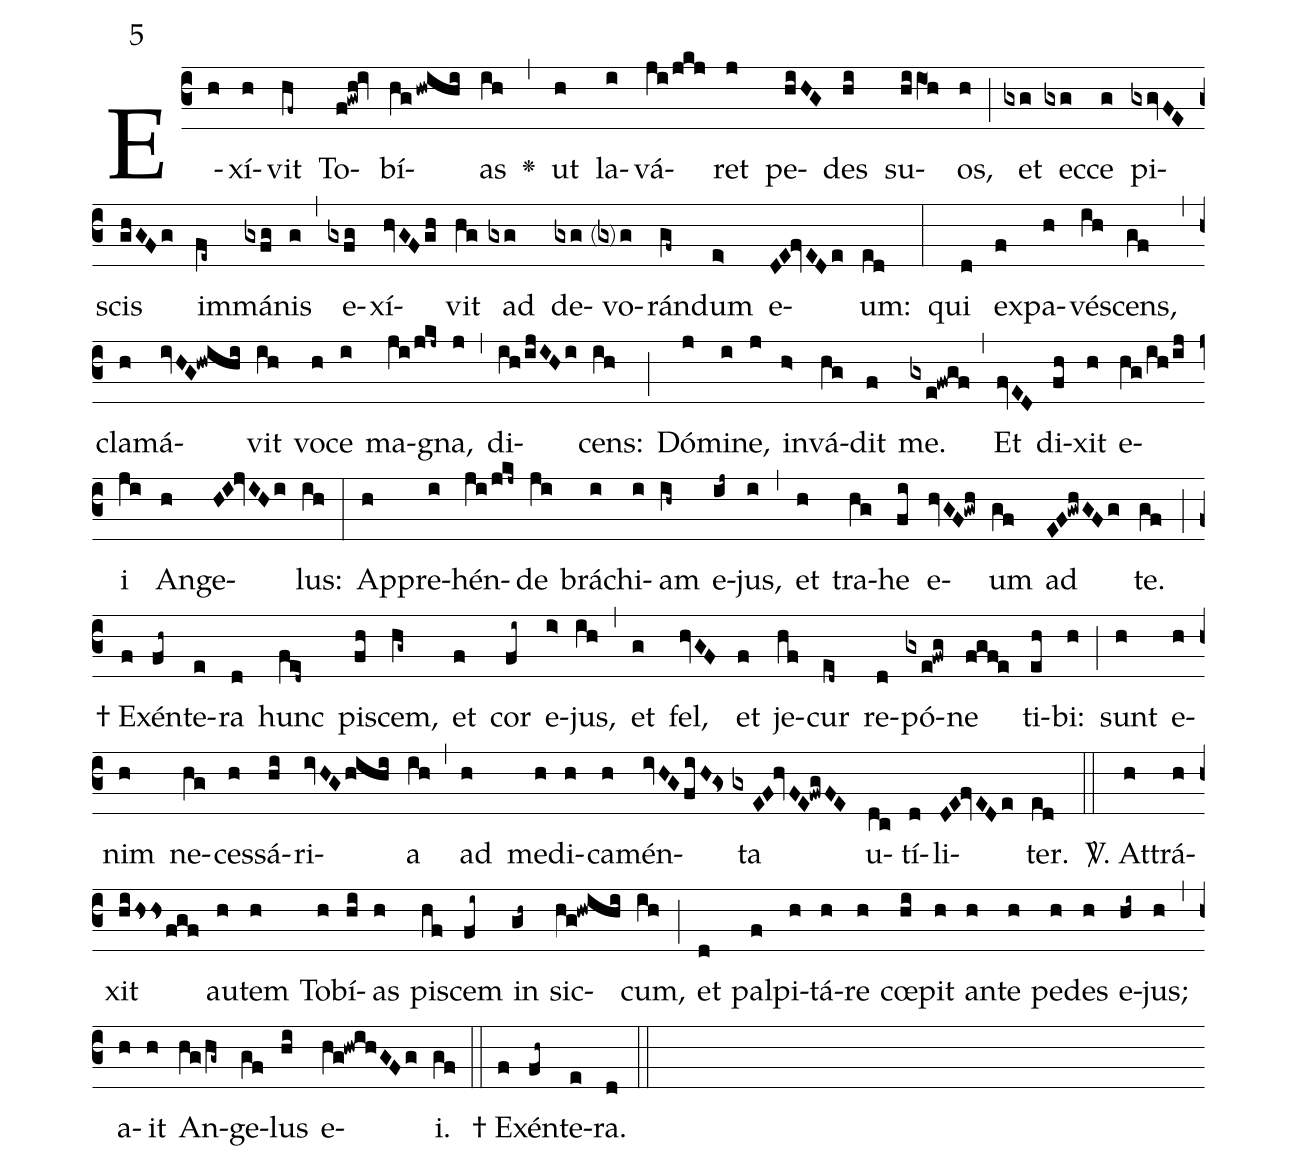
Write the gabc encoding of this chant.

mode:5;
%%
(c3)E(h)xí(h)vit(hf~) To(f!gwh!iv)bí(hg/hwihi)as(ih) <v>\greheightstar</v>(,) ut(h) la(i)vá(ji/jkj)ret(j) pe(hiHG)des(hi) su(hiiO1h)os,(h) (;) et(gxg) ec(gxg)ce(g) pi(gxgvFE)scis(ghGFg) im(fe~)má(gxfg)nis(g) (,) e(gxfg)xí(hvGFgh)vit(hg) ad(gxg) de(gxg)vo(gx?g)rán(gf~)dum(e>) e(DE!fvEDe)um:(ed) (:) qui(d) ex(f)pa(h)vé(ih)scens,(gf) (,) cla(h)má(ivHG!hwihi)vit(ih) vo(h)ce(i) ma(ji/jkj~)gna,(j) (,) di(ih/ijIHi)cens:(ih) (;) Dó(j)mi(i)ne,(j) in(h>)vá(hg)dit(f) me.(gxe!fwgf) (,) Et(fvED) di(fh)xit(h) e(hg/ih/ij)i(ji) An(h)ge(HI!jvIHi)lus:(ih) (:) Ap(h)pre(i)hén(ji/jkj~)de(ji) brá(i)chi(i)am(ih~) e(ij~)jus,(i) (,) et(h) tra(hg)he(fi) e(hvGF!gwh)um(gf) ad(EF!gwhGFg) te.(gf) (;) † E(f)xén(fh~)te(e)ra(d) hunc(fV@ed~) pi(fh)scem,(hg~) et(f) cor(fi~) e(i>)jus,(ih) (,) et(g) fel,(hvGF) et(f) je(hf)cur(ed~) re(d)pó(gxe!fwg)ne(fgf!e) ti(eh)bi:(h) (;) sunt(h) e(h)nim(h) ne(hg)ces(h)sá(hi)ri(ivHGhihi)a(ih) (,) ad(h) me(h)di(h)ca(h)mén(ivHGfiH!gs~)ta(gxEF!hvFE!fwgFE) u(dc)tí(d)li(DE!fvEDe)ter.(ed)
(::) <sp>V/</sp>. At(h)trá(h)xit(hihss/fgf) au(h)tem(h) To(h)bí(hi)as(h) pi(hf)scem(fi~) in(gh~) sic(hg!hwihi)cum,(ih) (;) et(d) pal(f)pi(h)tá(h)re(h) cœ(hi)pit(h) an(h)te(h) pe(h)des(h) e(hi~)jus;(h) (,) a(h)it(h) An(hg/hg~)ge(gf)lus(hi) e(hg!hwihGFg)i.(gf) (::) † E(f)xén(fh~)te(e)ra.(d) (::)
